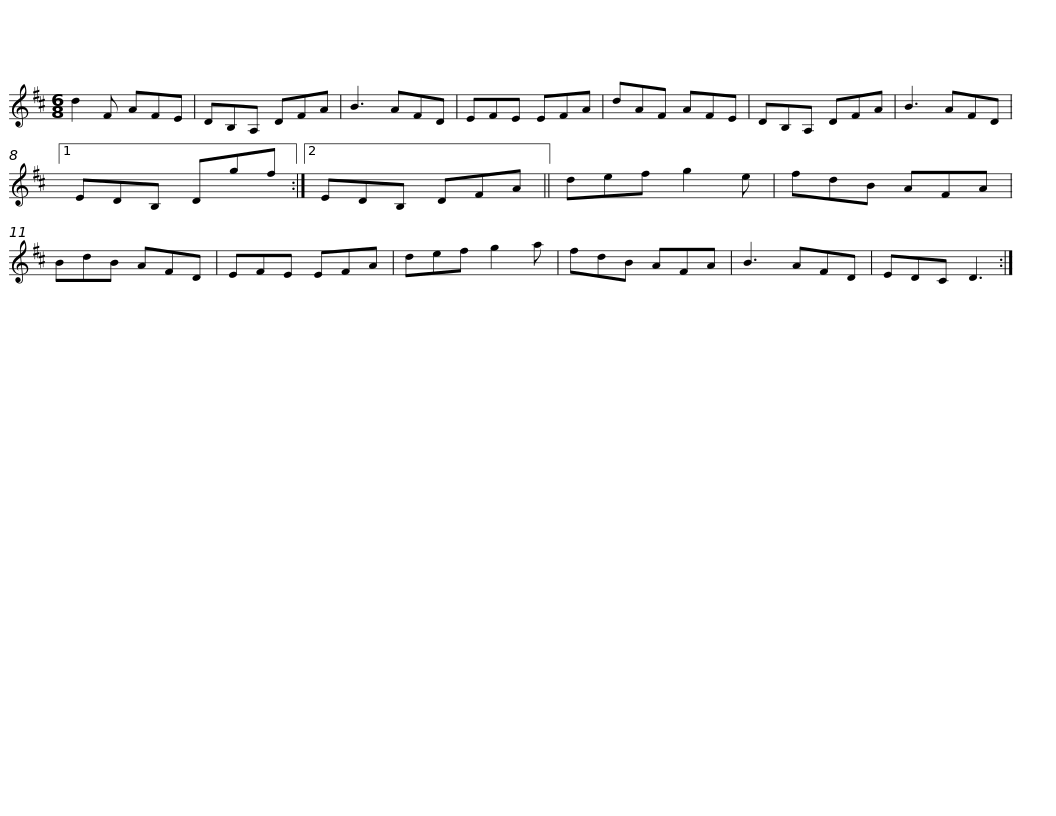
X:1
L:1/8
M:6/8
I:linebreak $
K:D
V:1 treble
V:1
 d2 F AFE | DB,A, DFA | B3 AFD | EFE EFA | dAF AFE | %5
 DB,A, DFA | B3 AFD |1$ EDB, Dgf :|2 EDB, DFA || def g2 e | %10
 fdB AFA | BdB AFD | EFE EFA | def g2 a |$ fdB AFA | %15
 B3 AFD | EDC D3 :| %17
